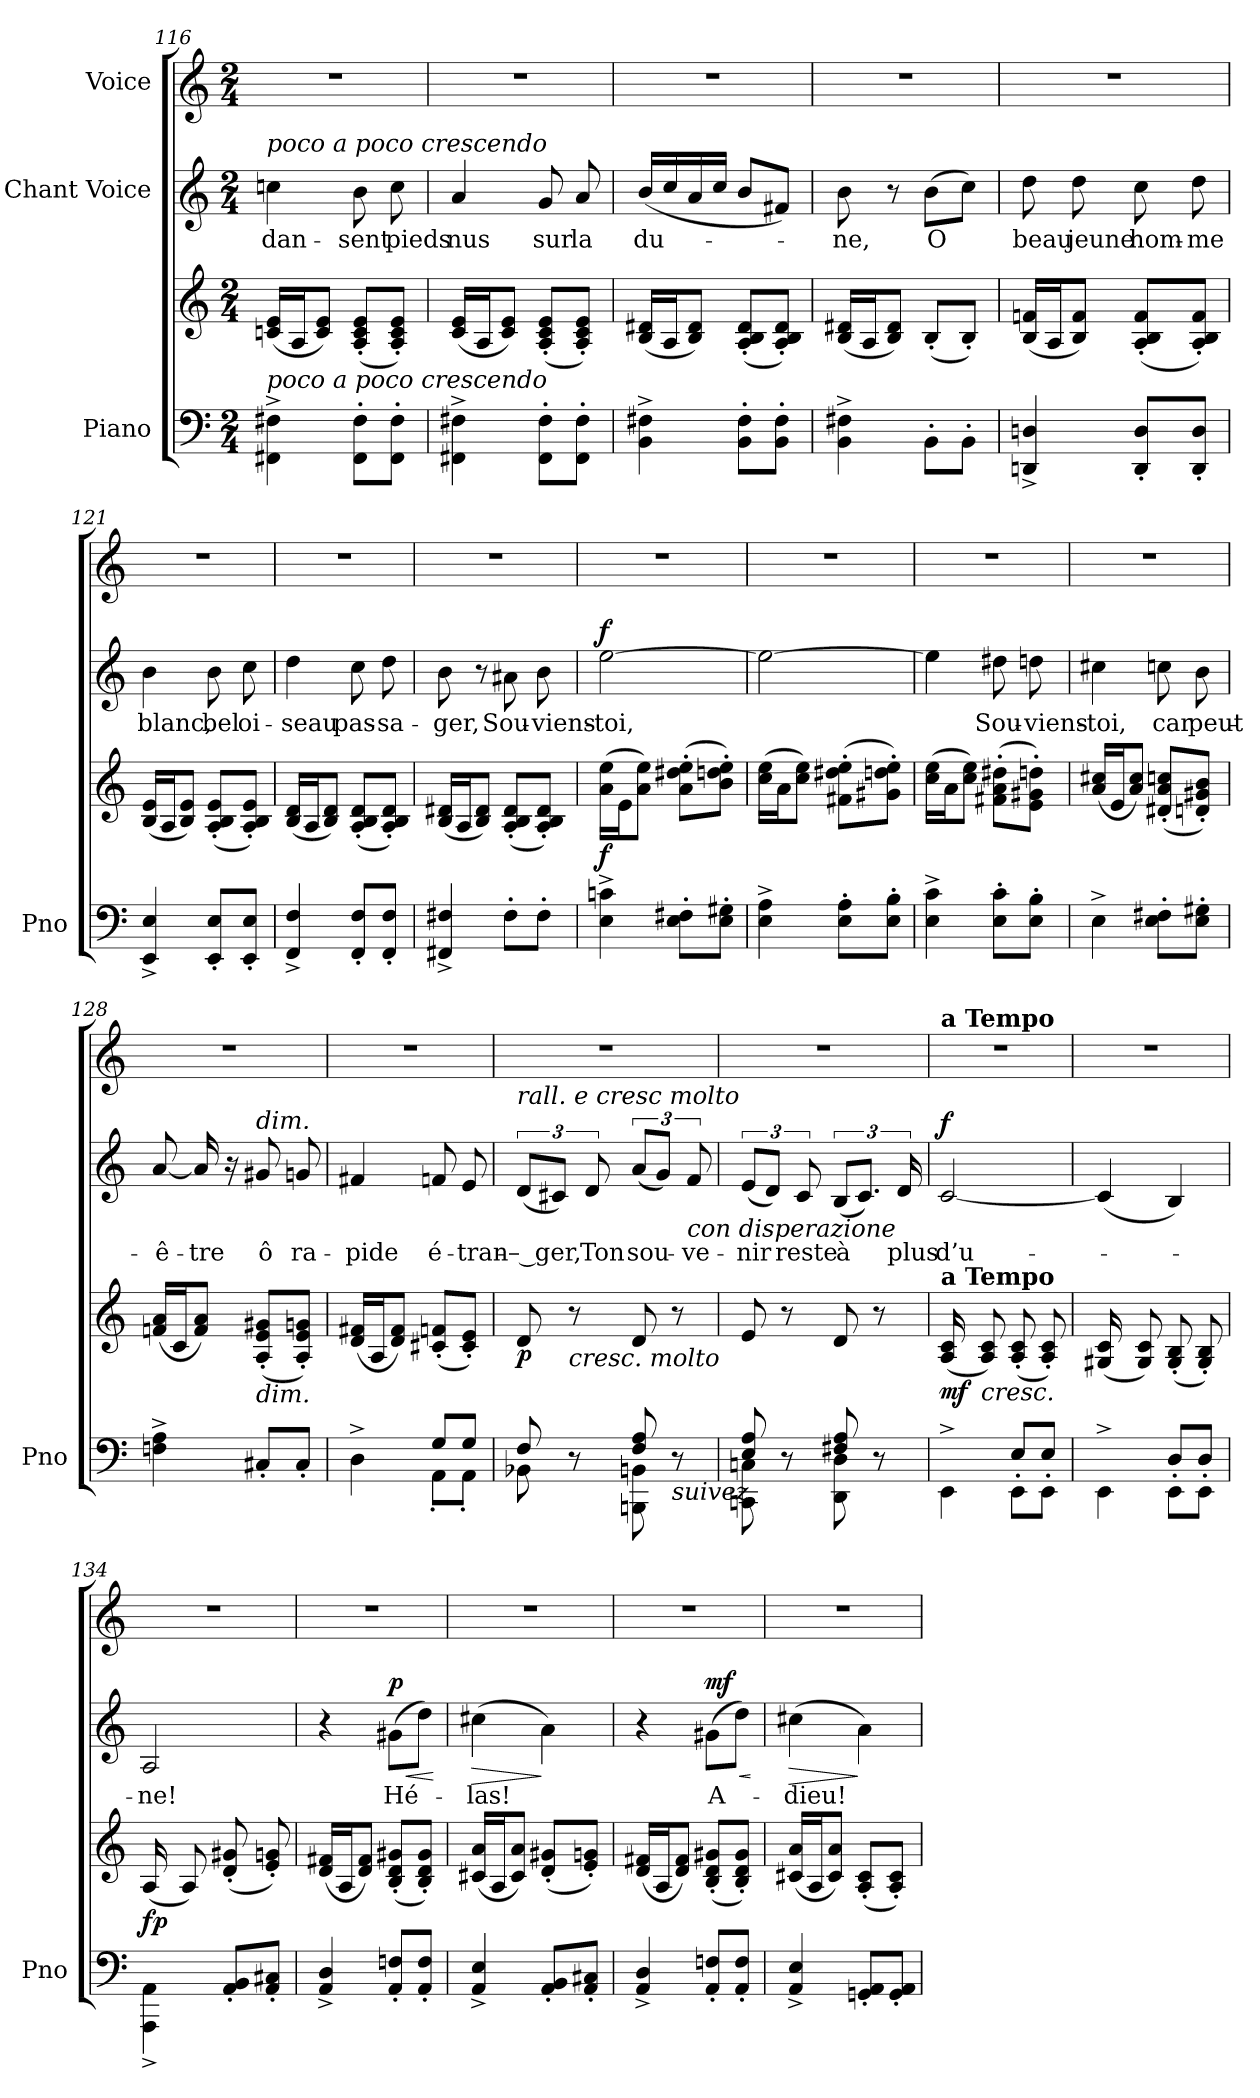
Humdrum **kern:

**kern	**kern	**dynam	**kern	**text	**dynam	**kern
*part3	*part3	*part3	*part2	*part2	*part2	*part1
*staff4	*staff3	*staff3/4	*staff2	*staff2	*staff2	*staff1
*I"Piano	*	*	*I"Chant Voice	*	*	*I"Voice
*I'Pno	*	*	*	*	*	*
*clefF4	*clefG2	*	*clefG2	*	*	*clefG2
*k[]	*k[]	*	*k[]	*	*	*k[]
*M2/4	*M2/4	*	*M2/4	*	*	*M2/4
=116	=116	=116	=116	=116	=116	=116
!	!	!	!LO:TX:a:i:t=poco a poco crescendo	!	!	!
!	!LO:TX:b:i:t=poco a poco crescendo	!	!	!	!	!
!	!	!	!	!LO:LY:b	!	!
4FF#X\^> 4F#X\^>	(>16cn/ 16e/LL	.	4ccn\	dan-	.	2r
.	16A/J	.	.	.	.	.
.	8c/ 8e/J)	.	.	.	.	.
!	!	!	!	!LO:LY:b	!	!
8FF#\'> 8F#\'>L	(>8A/'> 8c/'> 8e/'>L	.	8b\	-sent	.	.
!	!	!	!	!LO:LY:b	!	!
8FF#\'> 8F#\'>J	8A/'> 8c/'> 8e/'>J)	.	8cc\	pieds	.	.
=117	=117	=117	=117	=117	=117	=117
!	!	!	!	!LO:LY:b	!	!
4FF#X\^> 4F#X\^>	(>16c/ 16e/LL	.	4a/	nus	.	2r
.	16A/J	.	.	.	.	.
.	8c/ 8e/J)	.	.	.	.	.
!	!	!	!	!LO:LY:b	!	!
8FF#\'> 8F#\'>L	(>8A/'> 8c/'> 8e/'>L	.	8g/	sur	.	.
!	!	!	!	!LO:LY:b	!	!
8FF#\'> 8F#\'>J	8A/'> 8c/'> 8e/'>J)	.	8a/	la	.	.
=118	=118	=118	=118	=118	=118	=118
!	!	!	!	!LO:LY:b	!	!
4BB\^> 4F#X\^>	(>16B/ 16d#X/LL	.	(16b/LL	du-	.	2r
.	16A/J	.	16cc/	.	.	.
.	8B/ 8d#/J)	.	16a/	.	.	.
.	.	.	16cc/JJ	.	.	.
8BB\'> 8F#\'>L	(>8A/'> 8B/'> 8d#/'>L	.	8b/L	.	.	.
8BB\'> 8F#\'>J	8A/'> 8B/'> 8d#/'>J)	.	8f#X/J)	.	.	.
=119	=119	=119	=119	=119	=119	=119
!	!	!	!	!LO:LY:b	!	!
4BB\^> 4F#X\^>	(>16B/ 16d#X/LL	.	8b\	-ne,	.	2r
.	16A/J	.	.	.	.	.
.	8B/ 8d#/J)	.	8r	.	.	.
!	!	!	!	!LO:LY:b	!	!
8BB'>\L	(>8B'>/L	.	(8b\L	O	.	.
8BB'>\J	8B'>/J)	.	8cc\J)	.	.	.
!!LO:PB:g=z
=120	=120	=120	=120	=120	=120	=120
!	!	!	!	!LO:LY:b	!	!
4DDn/^ 4Dn/^	(>16B/ 16fn/LL	.	8dd\	beau	.	2r
.	16A/J	.	.	.	.	.
!	!	!	!	!LO:LY:b	!	!
.	8B/ 8f/J)	.	8dd\	jeune	.	.
!	!	!	!	!LO:LY:b	!	!
8DD/' 8D/'L	(>8A/'> 8B/'> 8f/'>L	.	8cc\	hom-	.	.
!	!	!	!	!LO:LY:b	!	!
8DD/' 8D/'J	8A/'> 8B/'> 8f/'>J)	.	8dd\	-me	.	.
=121	=121	=121	=121	=121	=121	=121
!	!	!	!	!LO:LY:b	!	!
4EE/^ 4E/^	(>16B/ 16e/LL	.	4b\	blanc,	.	2r
.	16A/J	.	.	.	.	.
.	8B/ 8e/J)	.	.	.	.	.
!	!	!	!	!LO:LY:b	!	!
8EE/' 8E/'L	(>8A/'> 8B/'> 8e/'>L	.	8b\	bel	.	.
!	!	!	!	!LO:LY:b	!	!
8EE/' 8E/'J	8A/'> 8B/'> 8e/'>J)	.	8cc\	oi-	.	.
=122	=122	=122	=122	=122	=122	=122
!	!	!	!	!LO:LY:b	!	!
4FF/^ 4F/^	(>16B/ 16d/LL	.	4dd\	-seau	.	2r
.	16A/J	.	.	.	.	.
.	8B/ 8d/J)	.	.	.	.	.
!	!	!	!	!LO:LY:b	!	!
8FF/' 8F/'L	(>8A/'> 8B/'> 8d/'>L	.	8cc\	pas-	.	.
!	!	!	!	!LO:LY:b	!	!
8FF/' 8F/'J	8A/'> 8B/'> 8d/'>J)	.	8dd\	-sa-	.	.
=123	=123	=123	=123	=123	=123	=123
!	!	!	!	!LO:LY:b	!	!
4FF#X/^ 4F#X/^	(>16B/ 16d#X/LL	.	8b\	-ger,	.	2r
.	16A/J	.	.	.	.	.
.	8B/ 8d#/J)	.	8r	.	.	.
!	!	!	!	!LO:LY:b	!	!
8F#'\L	(>8A/'> 8B/'> 8d#/'>L	.	8a#X\	Sou-	.	.
!	!	!	!	!LO:LY:b	!	!
8F#'\J	8A/'> 8B/'> 8d#/'>J)	.	8b\	-viens-	.	.
=124	=124	=124	=124	=124	=124	=124
!	!	!LO:DY:b	!	!LO:LY:b	!LO:DY:a	!
4E\^< 4cn\^<	(16a\ 16ee\LL	f	[2ee\	-toi,	f	2r
.	16e\J	.	.	.	.	.
.	8a\ 8ee\J)	.	.	.	.	.
8E\' 8F#X\'L	(8a\' 8dd#X\' 8ee\'L	.	.	.	.	.
8E\' 8G#X\'J	8b\' 8ddn\' 8ee\'J)	.	.	.	.	.
!!LO:LB:g=z
=125	=125	=125	=125	=125	=125	=125
4E\^ 4A\^	(16cc\ 16ee\LL	.	2ee\_	.	.	2r
.	16a\J	.	.	.	.	.
.	8cc\ 8ee\J)	.	.	.	.	.
8E\' 8A\'L	(8f#X\' 8dd#X\' 8ee\'L	.	.	.	.	.
8E\' 8B\'J	8g#X\' 8ddn\' 8ee\'J)	.	.	.	.	.
=126	=126	=126	=126	=126	=126	=126
!	!	!LO:DY:b	!	!	!	!
!	!	!LO:DY:n=1:b	!	!	!	!
4E\^ 4c\^	(16cc\ 16ee\LL	other-dynamics f	4ee\]	.	.	2r
.	16a\J	.	.	.	.	.
.	8cc\ 8ee\J)	.	.	.	.	.
!	!	!	!	!LO:LY:b	!LO:DY:a	!
!	!	!	!	!	!LO:DY:n=1:a	!
8E\' 8c\'L	(8f#X\' 8a\' 8dd#X\'L	.	8dd#X\	Sou-	other-dynamics f	.
!	!	!	!	!LO:LY:b	!	!
8E\' 8B\'J	8e\' 8g#X\' 8ddn\'J)	.	8ddn\	-viens-	.	.
=127	=127	=127	=127	=127	=127	=127
!	!	!	!	!LO:LY:b	!	!
4E^\	(<16a/ 16cc#X/LL	.	4cc#X\	-toi,	.	2r
.	16e/J	.	.	.	.	.
.	8a/ 8cc#/J)	.	.	.	.	.
!	!	!	!	!LO:LY:b	!	!
8E\' 8F#X\'L	(<8d#X/'< 8a/'< 8ccn/'<L	.	8ccn\	car	.	.
!	!	!	!	!LO:LY:b	!	!
8E\' 8G#X\'J	8dn/'< 8g#X/'< 8b/'<J)	.	8b\	peut-	.	.
=128	=128	=128	=128	=128	=128	=128
!	!	!	!	!LO:LY:b	!	!
4Fn\^ 4A\^	(>16fn/ 16a/LL	.	[8a/	-ê-	.	2r
.	16c/J	.	.	.	.	.
!	!	!	!	!LO:LY:b	!	!
.	8f/ 8a/J)	.	16a/]	-tre	.	.
.	.	.	16r	.	.	.
!	!	!	!LO:TX:a:i:t=dim.	!	!	!
!	!LO:TX:b:i:t=dim.	!	!	!	!	!
!	!	!	!	!LO:LY:b	!	!
8C#X'/L	(>8A/'> 8e/'> 8g#X/'>L	.	8g#X/	ô	.	.
!	!	!	!	!LO:LY:b	!	!
8C#'/J	8A/'> 8e/'> 8gn/'>J)	.	8gn/	ra-	.	.
=129	=129	=129	=129	=129	=129	=129
*^	*	*	*	*	*	*
!	!	!	!	!	!LO:LY:b	!	!
4D^<\	4ryy	(>16d/ 16f#X/LL	.	4f#X/	-pide	.	2r
.	.	16A/J	.	.	.	.	.
.	.	8d/ 8f#/J)	.	.	.	.	.
!	!	!	!	!	!LO:LY:b	!	!
8G/L	8AA'\L	(>8c#X/'> 8fn/'>L	.	8fn/	é-	.	.
!	!	!	!	!	!LO:LY:b	!	!
8G/J	8AA'\J	8c#/'> 8e/'>J)	.	8e/	-tran-	.	.
!!LO:LB:g=z
=130	=130	=130	=130	=130	=130	=130	=130
!	!	!	!	!LO:TX:a:i:t=rall. e cresc molto	!	!	!
!	!	!	!LO:DY:b	!	!LO:LY:b	!	!
8F/	8BB-X\	8d/	p	(12d/L	-– ger,	.	2r
.	.	.	.	12c#X/J)	.	.	.
!	!	!LO:TX:b:i:t=cresc. molto	!	!	!	!	!
8ryy	8r	8r	.	.	.	.	.
!	!	!	!	!	!LO:LY:b	!	!
.	.	.	.	12d/	Ton	.	.
!	!	!	!	!	!LO:LY:b	!	!
8F/ 8A/	8BBBn\ 8BBn\	8d/	.	(12a/L	sou-	.	.
.	.	.	.	12g/J)	.	.	.
!LO:TX:b:i:t=suivez	!	!	!	!	!	!	!
8ryy	8r	8r	.	.	.	.	.
!	!	!	!	!LO:TX:b:i:t=con disperazione	!	!	!
!	!	!	!	!	!LO:LY:b	!	!
.	.	.	.	12f/	-ve-	.	.
=131	=131	=131	=131	=131	=131	=131	=131
!	!	!	!	!	!LO:LY:b	!	!
8E/ 8A/	8CCn\ 8Cn\	8e/	.	(12e/L	-nir	.	2r
.	.	.	.	12d/J)	.	.	.
8ryy	8r	8r	.	.	.	.	.
!	!	!	!	!	!LO:LY:b	!	!
.	.	.	.	12c/	reste	.	.
!	!	!	!	!	!LO:LY:b	!	!
8F#X/ 8A/	8DD\ 8D\	8d/	.	(12B/L	à	.	.
.	.	.	.	12.c/J)	.	.	.
8ryy	8r	8r	.	.	.	.	.
!	!	!	!	!	!LO:LY:b	!	!
.	.	.	.	24d/	plus	.	.
=132	=132	=132	=132	=132	=132	=132	=132
*	*^	*	*	*	*	*	*
!	!	!	!	!	!	!	!	!LO:TX:a:B:t=a Tempo
!	!	!	!LO:TX:a:B:t=a Tempo	!	!	!	!	!
!	!	!	!	!LO:DY:b	!	!LO:LY:b	!LO:DY:a	!
16ryy	4ryy	4EE^<\	(16A/ 16c/LL	mf	[2c/	d’u-	f	2r
16E/J	.	.	16ryy	.	.	.	.	.
!	!	!	!LO:TX:b:i:t=cresc.	!	!	!	!	!
4.ryy	.	.	8A/ 8c/J)	.	.	.	.	.
.	8E/L	8EE'<\L	(>8A/'> 8c/'>L	.	.	.	.	.
.	8E/J	8EE'<\J	8A/'> 8c/'>J)	.	.	.	.	.
=133	=133	=133	=133	=133	=133	=133	=133	=133
16ryy	4ryy	4EE^<\	(16G#X/ 16c/LL	.	(4c/]	.	.	2r
16D/J	.	.	16ryy	.	.	.	.	.
4.ryy	.	.	8G#/ 8c/J)	.	.	.	.	.
.	8D/L	8EE'<\L	(>8G#/'> 8B/'>L	.	4B/)	.	.	.
.	8D/J	8EE'<\J	8G#/'> 8B/'>J)	.	.	.	.	.
=134	=134	=134	=134	=134	=134	=134	=134	=134
!	!	!	!	!LO:DY:b	!	!LO:LY:b	!	!
*	*v	*v	*	*	*	*	*	*
16ryy	4AAA\^< 4AA\^<	(>16A/LL	fp	2A/	ne!	.	2r
16C/J	.	16ryy	.	.	.	.	.
4.ryy	.	8A/J)	.	.	.	.	.
.	8AA/' 8BB/'L	(>8d/'> 8g#X/'>L	.	.	.	.	.
.	8AA/' 8C#X/'J	8e/'> 8gn/'>J)	.	.	.	.	.
*v	*v	*	*	*	*	*	*
!!LO:LB:g=z
=135	=135	=135	=135	=135	=135	=135
4AA/^ 4D/^	(>16d/ 16f#X/LL	.	4r	.	.	2r
.	16A/J	.	.	.	.	.
.	8d/ 8f#/J)	.	.	.	.	.
!	!	!	!	!LO:LY:b	!LO:HP:b	!
!	!	!	!	!	!LO:DY:n=1:a	!
8AA/' 8Fn/'L	(>8B/'> 8d/'> 8g#X/'>L	.	(8g#X\L	Hé-	< p	.
8AA/' 8F/'J	8B/'> 8d/'> 8g#/'>J)	.	8dd\J)	.	.	.
.	.	.	.	.	[	.
=136	=136	=136	=136	=136	=136	=136
!	!	!	!	!LO:LY:b	!LO:HP:b	!
4AA/^ 4E/^	(>16c#X/ 16a/LL	.	(4cc#X\	-las!	>	2r
.	16A/J	.	.	.	.	.
.	8c#/ 8a/J)	.	.	.	.	.
8AA/' 8BB/'L	(>8d/'> 8g#X/'>L	.	4a\)	.	]	.
8AA/' 8C#X/'J	8e/'> 8gn/'>J)	.	.	.	.	.
=137	=137	=137	=137	=137	=137	=137
4AA/^ 4D/^	(>16d/ 16f#X/LL	.	4r	.	.	2r
.	16A/J	.	.	.	.	.
.	8d/ 8f#/J)	.	.	.	.	.
!	!	!	!	!LO:LY:b	!LO:HP:b	!
!	!	!	!	!	!LO:DY:n=1:a	!
8AA/' 8Fn/'L	(>8B/'> 8d/'> 8g#X/'>L	.	(8g#X\L	A-	< mf	.
8AA/' 8F/'J	8B/'> 8d/'> 8g#/'>J)	.	8dd\J)	.	.	.
.	.	.	.	.	[	.
=138	=138	=138	=138	=138	=138	=138
!	!	!	!	!LO:LY:b	!LO:HP:b	!
4AA/^ 4E/^	(>16c#X/ 16a/LL	.	(4cc#X\	-dieu!	>	2r
.	16A/J	.	.	.	.	.
.	8c#/ 8a/J)	.	.	.	.	.
8GGn/' 8AA/'L	(>8A/'> 8c#/'>L	.	4a\)	.	]	.
8GG/' 8AA/'J	8A/'> 8c#/'>J)	.	.	.	.	.
=	=	=	=	=	=	=
*-	*-	*-	*-	*-	*-	*-
